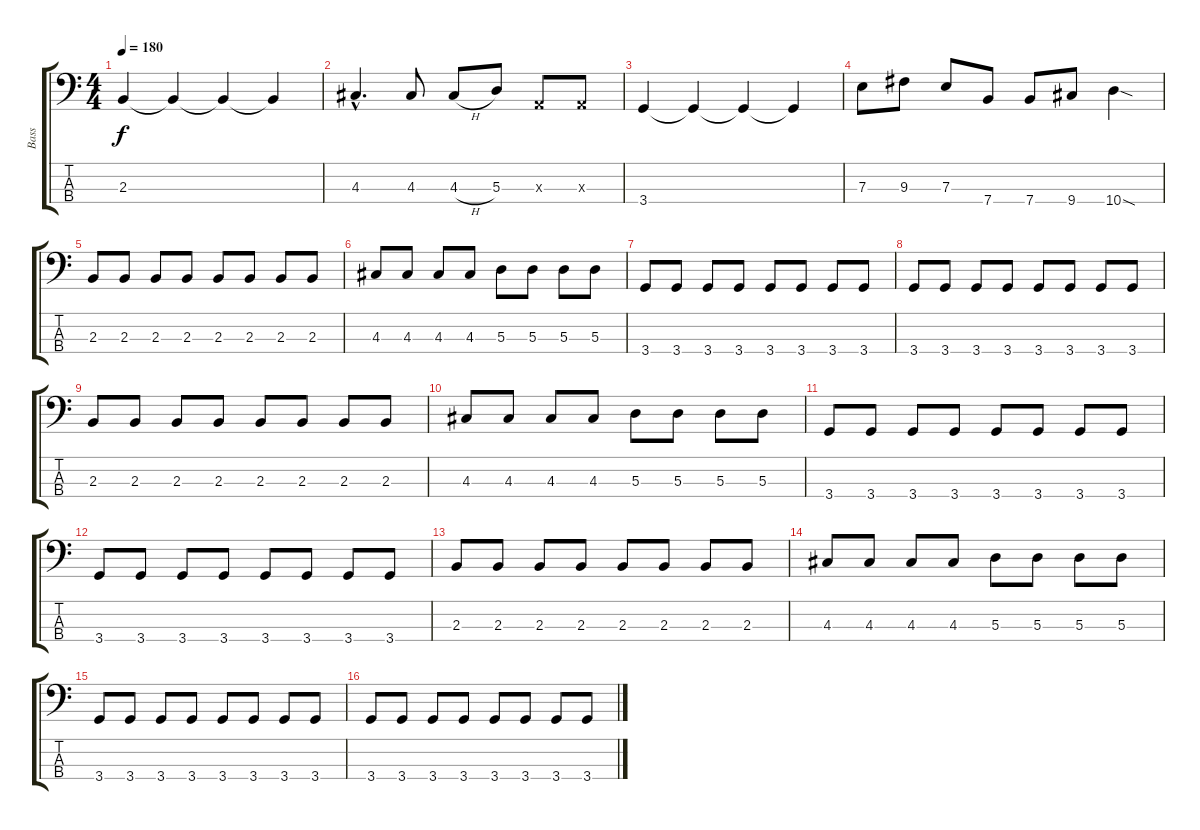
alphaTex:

\track ("Bass" "Bass") {instrument electricbassfinger}
\staff {score tabs}
\tuning (G2 D2 A1 E1) {hide}
\ts (4 4)
\tempo 180
\clef f4
\ks c
2.3.4{dy f} 2.3{t}.4 2.3{t}.4 2.3{t}.4 |
4.3{hac}.4{d} 4.3.8 4.3{h}.8 5.3.8 0.3{x}.8 0.3{x}.8 |
3.4.4 3.4{t}.4 3.4{t}.4 3.4{t}.4 |
7.3.8 9.3.8 7.3.8 7.4.8 7.4.8 9.4.8 10.4{sod}.4 |
2.3.8 2.3.8 2.3.8 2.3.8 2.3.8 2.3.8 2.3.8 2.3.8 |
4.3.8 4.3.8 4.3.8 4.3.8 5.3.8 5.3.8 5.3.8 5.3.8 |
3.4.8 3.4.8 3.4.8 3.4.8 3.4.8 3.4.8 3.4.8 3.4.8 |
3.4.8 3.4.8 3.4.8 3.4.8 3.4.8 3.4.8 3.4.8 3.4.8 |
2.3.8 2.3.8 2.3.8 2.3.8 2.3.8 2.3.8 2.3.8 2.3.8 |
4.3.8 4.3.8 4.3.8 4.3.8 5.3.8 5.3.8 5.3.8 5.3.8 |
3.4.8 3.4.8 3.4.8 3.4.8 3.4.8 3.4.8 3.4.8 3.4.8 |
3.4.8 3.4.8 3.4.8 3.4.8 3.4.8 3.4.8 3.4.8 3.4.8 |
2.3.8 2.3.8 2.3.8 2.3.8 2.3.8 2.3.8 2.3.8 2.3.8 |
4.3.8 4.3.8 4.3.8 4.3.8 5.3.8 5.3.8 5.3.8 5.3.8 |
3.4.8 3.4.8 3.4.8 3.4.8 3.4.8 3.4.8 3.4.8 3.4.8 |
3.4.8 3.4.8 3.4.8 3.4.8 3.4.8 3.4.8 3.4.8 3.4.8
